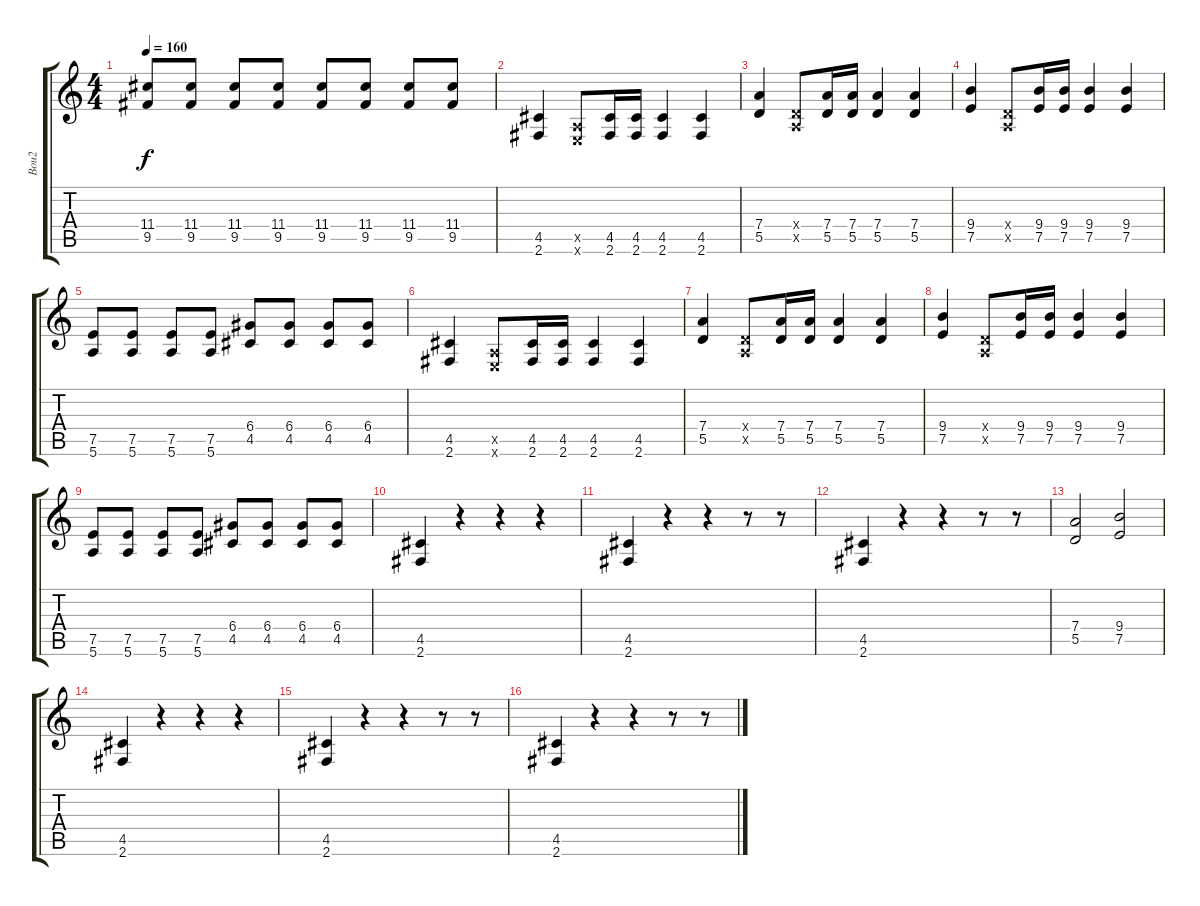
\track ("Bou2" "Bou2") {instrument distortionguitar}
\staff {score tabs}
\tuning (E4 B3 G3 D3 A2 E2) {hide}
\ts (4 4)
\tempo 160
\clef g2
\ks c
(11.4 9.5).8{dy f} (11.4 9.5).8 (11.4 9.5).8 (11.4 9.5).8 (11.4 9.5).8 (11.4 9.5).8 (11.4 9.5).8 (11.4 9.5).8 |
(4.5 2.6).4 (0.5{x} 0.6{x}).8 (4.5 2.6).16 (4.5 2.6).16 (4.5 2.6).4 (4.5 2.6).4 |
(7.4 5.5).4 (0.4{x} 0.5{x}).8 (7.4 5.5).16 (7.4 5.5).16 (7.4 5.5).4 (7.4 5.5).4 |
(9.4 7.5).4 (0.4{x} 0.5{x}).8 (9.4 7.5).16 (9.4 7.5).16 (9.4 7.5).4 (9.4 7.5).4 |
(7.5 5.6).8 (7.5 5.6).8 (7.5 5.6).8 (7.5 5.6).8 (6.4 4.5).8 (6.4 4.5).8 (6.4 4.5).8 (6.4 4.5).8 |
(4.5 2.6).4 (0.5{x} 0.6{x}).8 (4.5 2.6).16 (4.5 2.6).16 (4.5 2.6).4 (4.5 2.6).4 |
(7.4 5.5).4 (0.4{x} 0.5{x}).8 (7.4 5.5).16 (7.4 5.5).16 (7.4 5.5).4 (7.4 5.5).4 |
(9.4 7.5).4 (0.4{x} 0.5{x}).8 (9.4 7.5).16 (9.4 7.5).16 (9.4 7.5).4 (9.4 7.5).4 |
(7.5 5.6).8 (7.5 5.6).8 (7.5 5.6).8 (7.5 5.6).8 (6.4 4.5).8 (6.4 4.5).8 (6.4 4.5).8 (6.4 4.5).8 |
(4.5 2.6).4 r.4 r.4 r.4 |
(4.5 2.6).4 r.4 r.4 r.8 r.8 |
(4.5 2.6).4 r.4 r.4 r.8 r.8 |
(7.4 5.5).2 (9.4 7.5).2 |
(4.5 2.6).4 r.4 r.4 r.4 |
(4.5 2.6).4 r.4 r.4 r.8 r.8 |
(4.5 2.6).4 r.4 r.4 r.8 r.8
